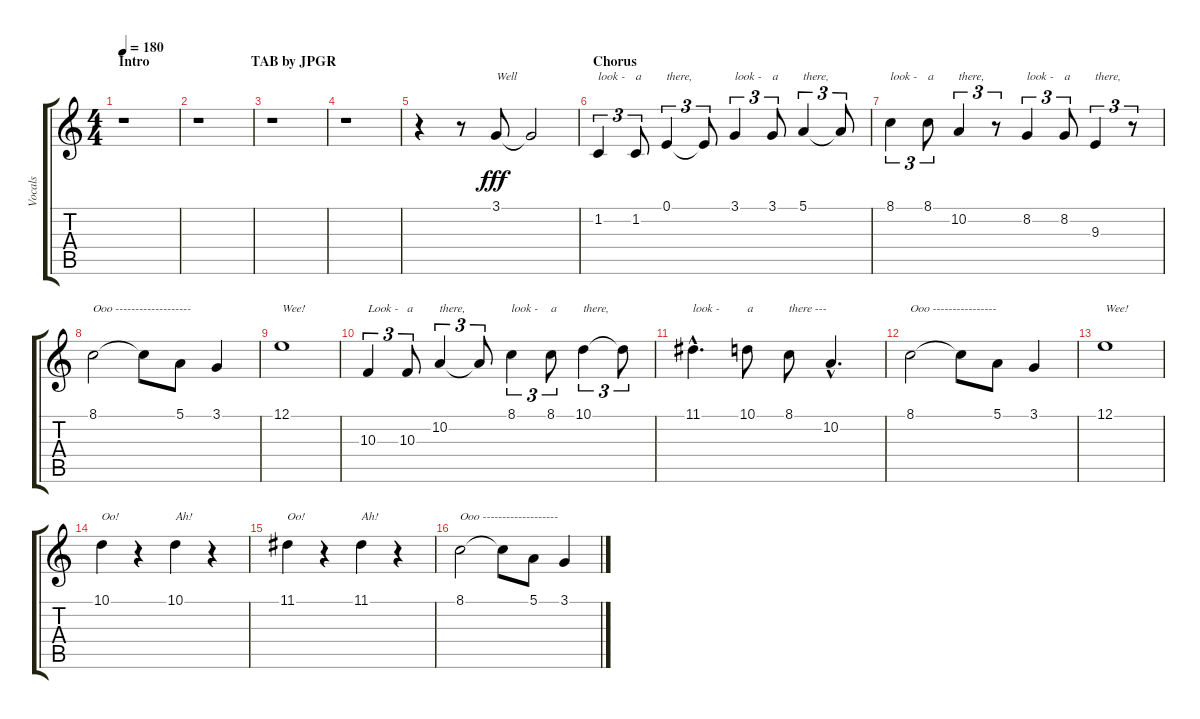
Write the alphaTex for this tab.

\track ("Vocals" "Vocals") {instrument altosax}
\staff {score tabs}
\tuning (E4 B3 G3 D3 A2 E2) {hide}
\ts (4 4)
\section ("" "Intro                             TAB by JPGR")
\tempo 180
\clef g2
\ks c
r.1{dy fff instrument altosax} |
r.1 |
r.1 |
r.1 |
r.4 r.8 3.1.8{txt "Well"} 3.1{t}.2 |
\section ("" "Chorus")
1.2.4{tu (3 2) txt "look -"} 1.2.8{tu (3 2) txt "a"} 0.1.4{tu (3 2) txt "there,"} 0.1{t}.8{tu (3 2)} 3.1.4{tu (3 2) txt "look -"} 3.1.8{tu (3 2) txt "a"} 5.1.4{tu (3 2) txt "there,"} 5.1{t}.8{tu (3 2)} |
8.1.4{tu (3 2) txt "look -"} 8.1.8{tu (3 2) txt "a"} 10.2.4{tu (3 2) txt "there,"} r.8{tu (3 2)} 8.2.4{tu (3 2) txt "look -"} 8.2.8{tu (3 2) txt "a"} 9.3.4{tu (3 2) txt "there,"} r.8{tu (3 2)} |
8.1.2{txt "Ooo -------------------"} 8.1{t}.8 5.1.8 3.1.4 |
12.1.1{txt "Wee!"} |
10.3.4{tu (3 2) txt "Look -"} 10.3.8{tu (3 2) txt "a"} 10.2.4{tu (3 2) txt "there,"} 10.2{t}.8{tu (3 2)} 8.1.4{tu (3 2) txt "look -"} 8.1.8{tu (3 2) txt "a"} 10.1.4{tu (3 2) txt "there,"} 10.1{t}.8{tu (3 2)} |
11.1{hac}.4{d txt "look -"} 10.1.8{txt "a "} 8.1.8{txt "there ---"} 10.2{hac}.4{d} |
8.1.2{txt "Ooo ----------------"} 8.1{t}.8 5.1.8 3.1.4 |
12.1.1{txt "Wee!"} |
10.1.4{txt "Oo!"} r.4 10.1.4{txt "Ah!"} r.4 |
11.1.4{txt "Oo!"} r.4 11.1.4{txt "Ah!"} r.4 |
8.1.2{txt "Ooo -------------------"} 8.1{t}.8 5.1.8 3.1.4
